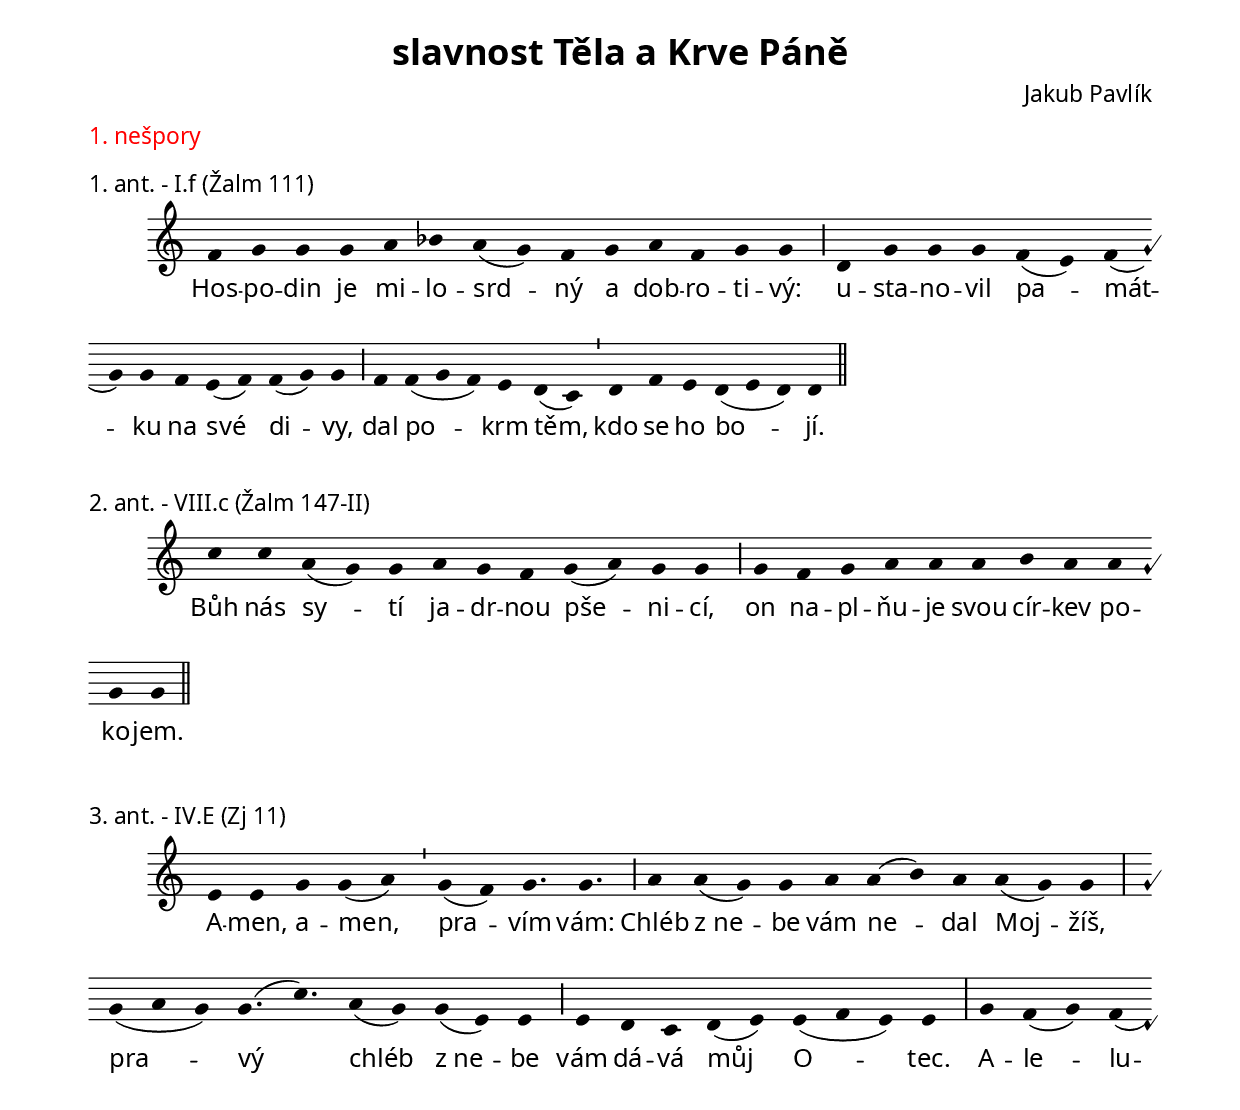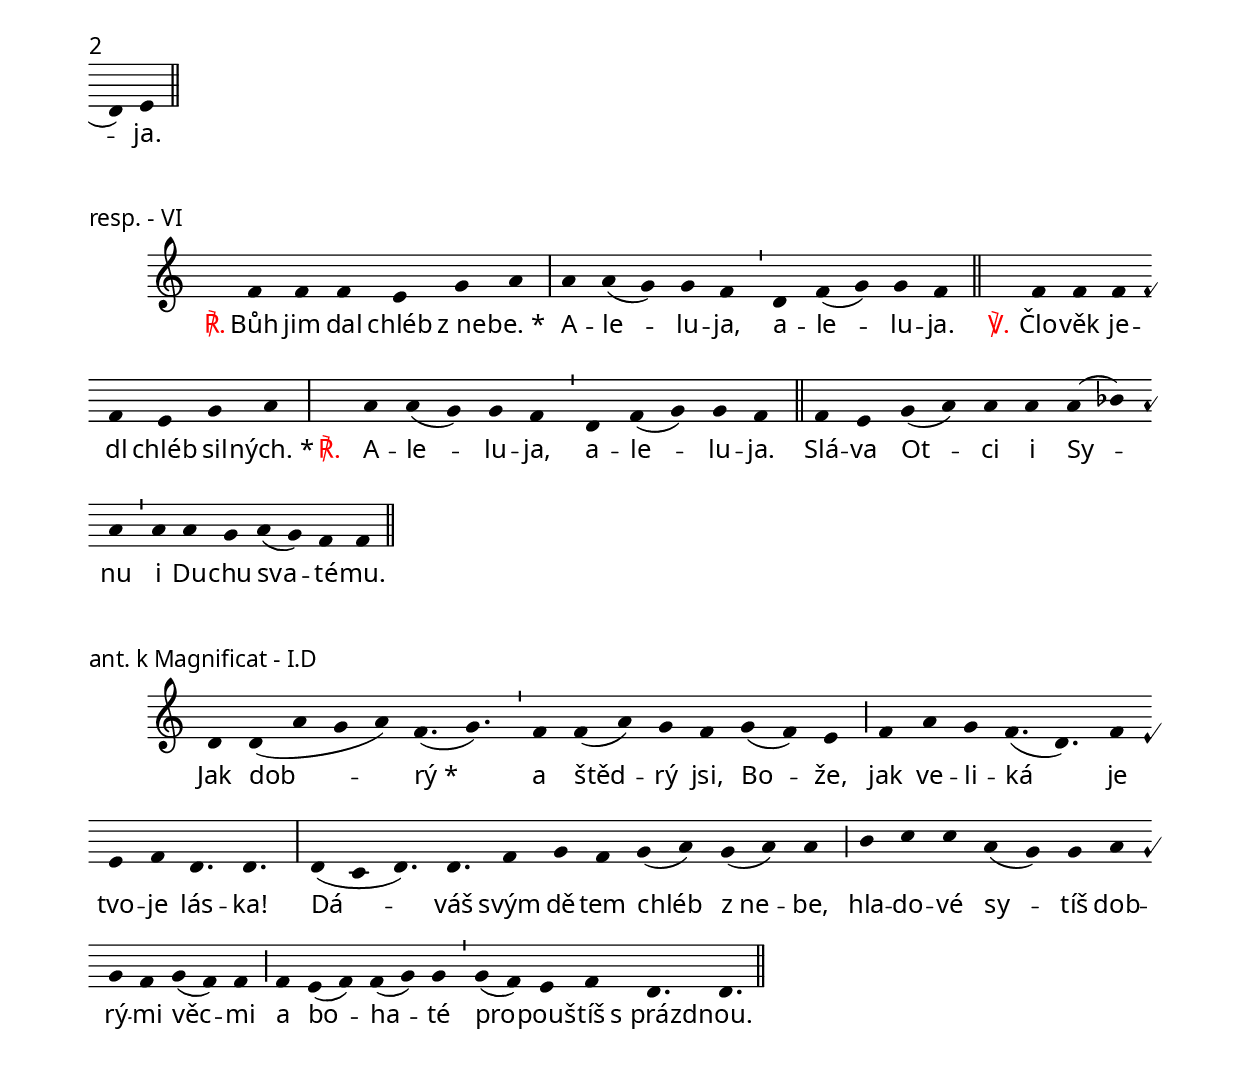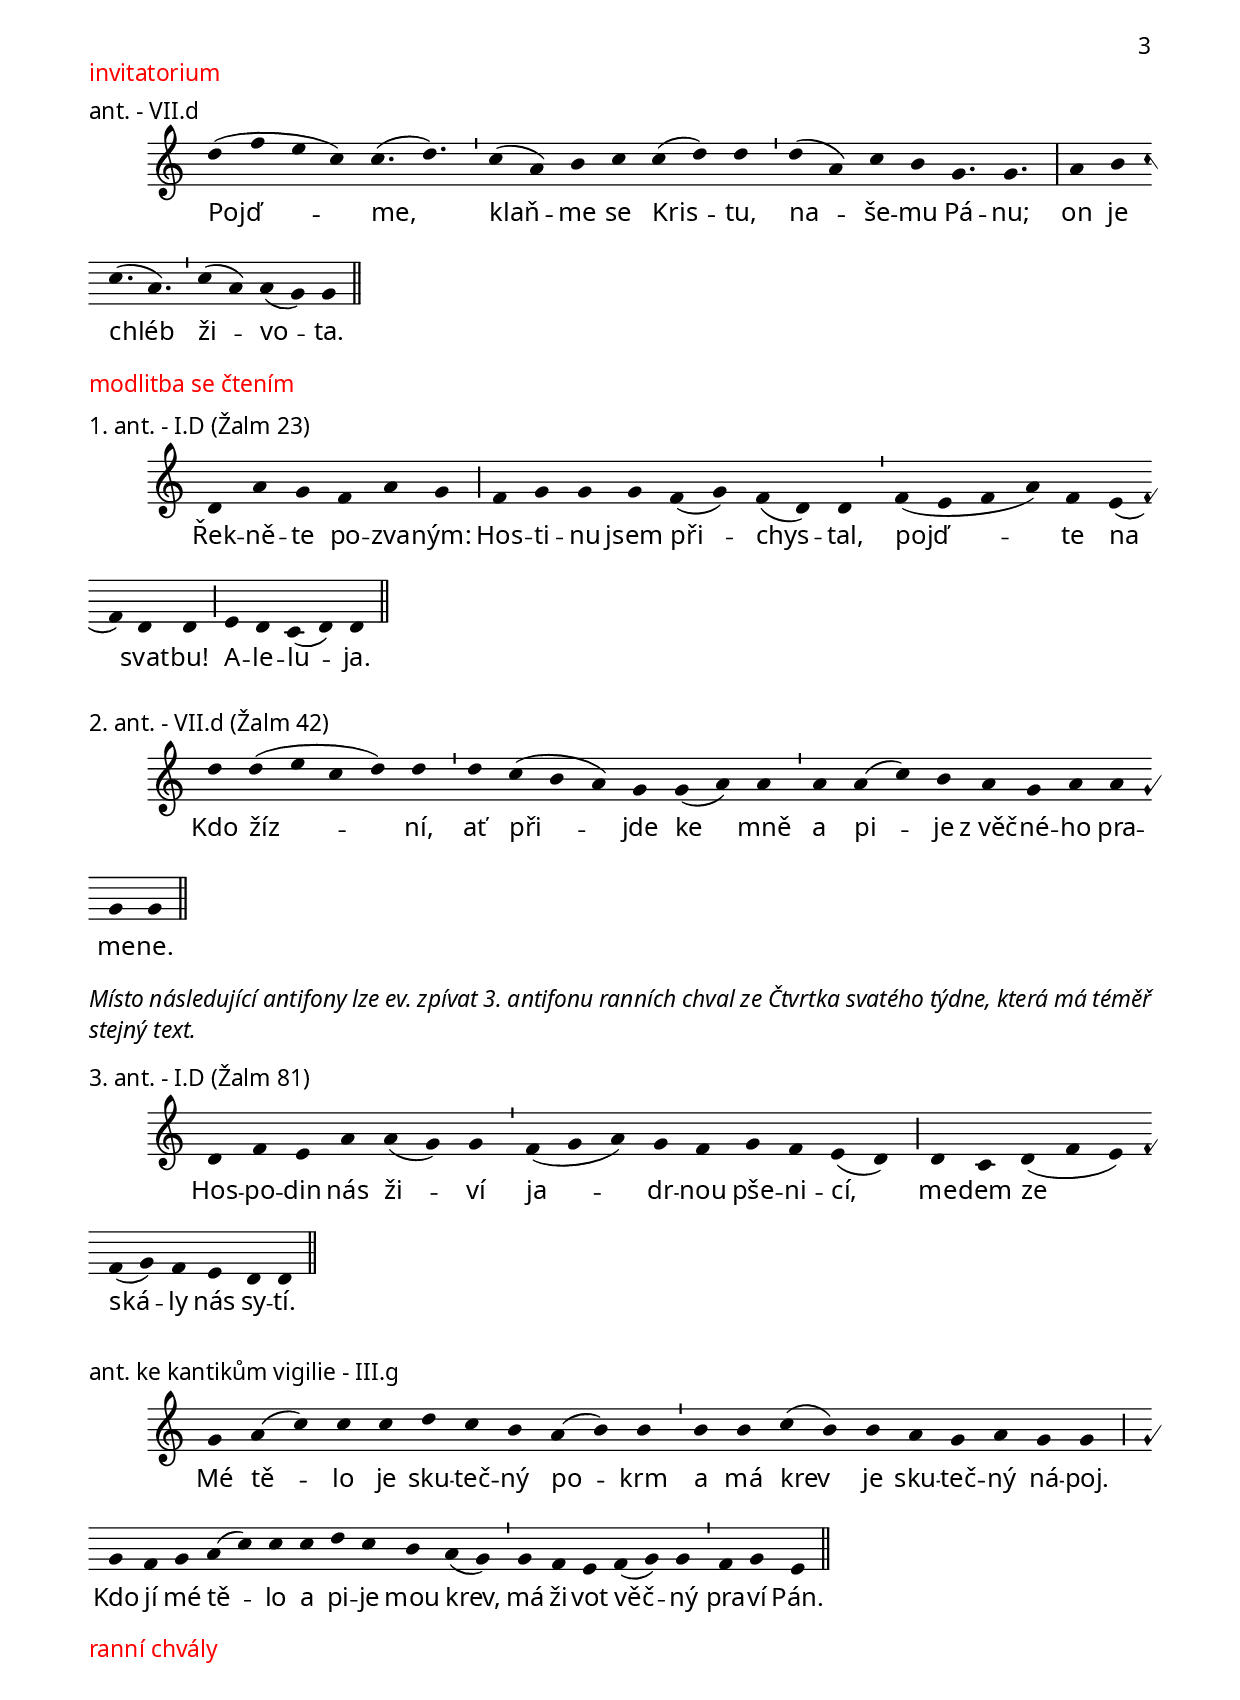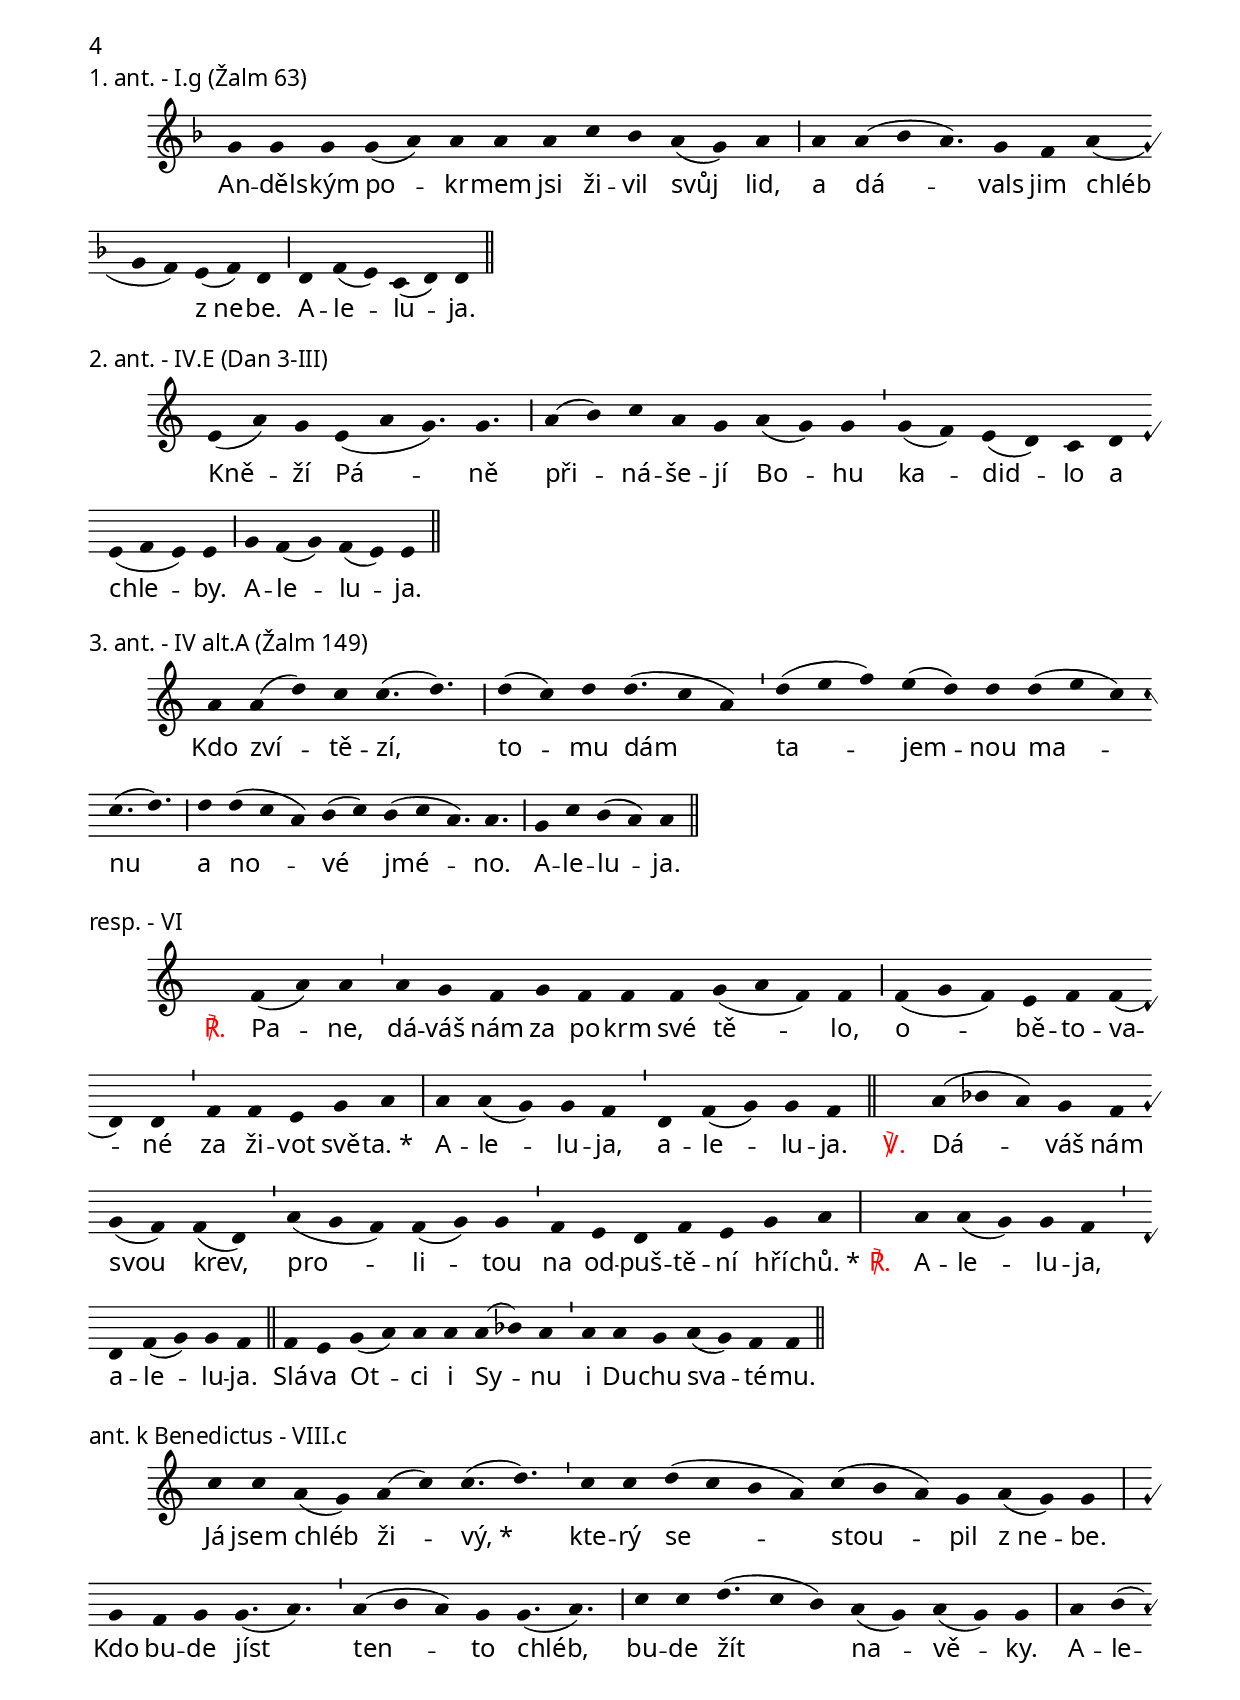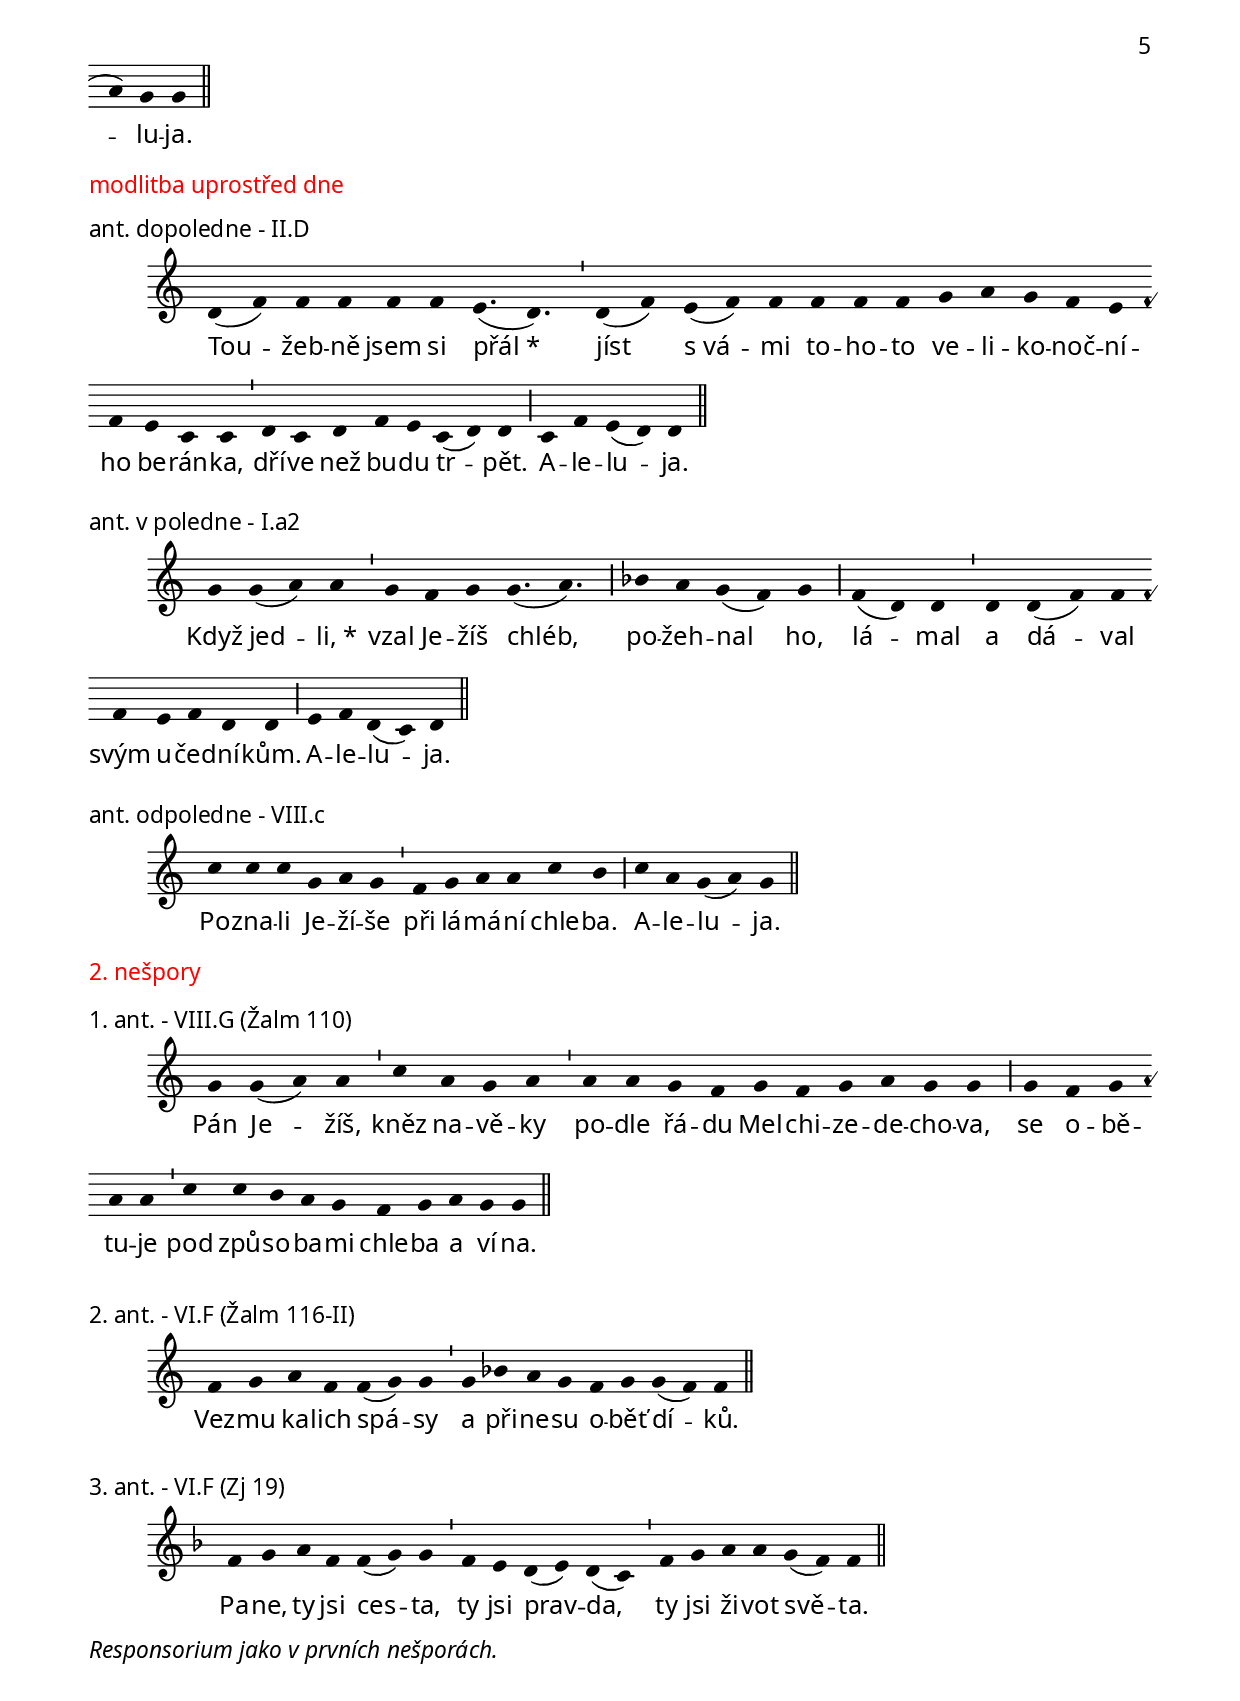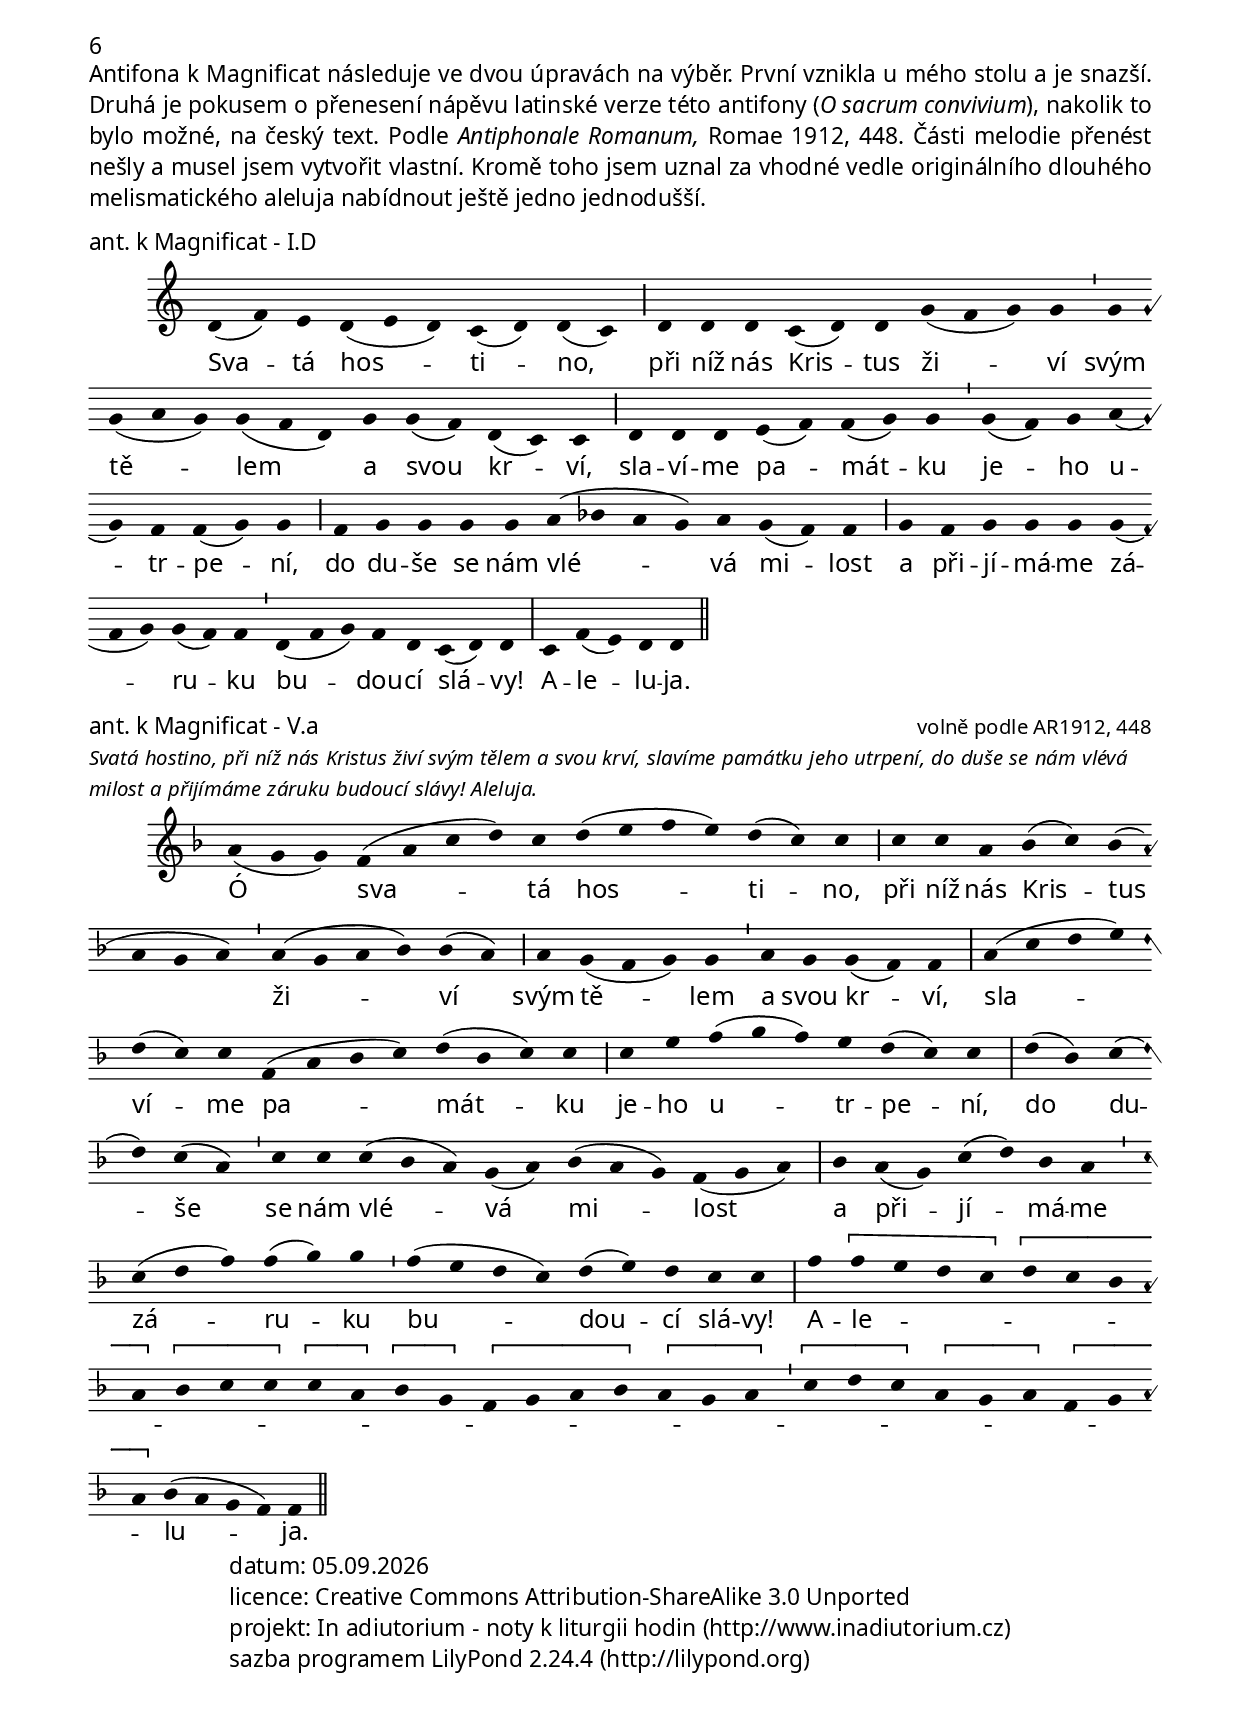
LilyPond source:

\version "2.18.0"

\header {
  title = "slavnost Těla a Krve Páně"
  composer = "Jakub Pavlík"
}

\include "spolecne.ly"
\include "dilyresponsorii.ly"

\markup {\nadpisHodinka {"1. nešpory"}}

\score {
  \relative c' {
    \choralniRezim
    f g g g a4 bes a( g) f g a f g g \barMaior
    d g g g f( e) f( g) g f e( f) f( g) g \barMaior
    f f( g f) e d( c) \barMin d f e d( e d) d \barFinalis
  }
  \addlyrics {
    Hos -- po -- din je mi -- lo -- srd -- ný a dob -- ro -- ti -- vý:
    u -- sta -- no -- vil pa -- mát -- ku na své di -- vy,
    dal po -- krm těm, kdo se ho bo -- jí.
  }
  \header {
    quid = "1. ant."
    modus = "I"
    differentia = "f"
    psalmus = "Žalm 111"
    id = "1ne-a1"
    piece = \markup {\sestavTitulek}
  }
}

\score {
  \relative c'' {
    \choralniRezim
    c4 c a( g) g a g f g( a) g g \barMaior
    g f g a a a b a a g g \barFinalis
  }
  \addlyrics {
    Bůh nás sy -- tí ja -- dr -- nou pše -- ni -- cí,
    on na -- pl -- ňu -- je svou cír -- kev po -- ko -- jem.
  }
  \header {
    quid = "2. ant."
    modus = "VIII"
    differentia = "c"
    psalmus = "Žalm 147-II"
    id = "1ne-a2"
    piece = \markup {\sestavTitulek}
  }
}

\score {
  \relative c' {
    \choralniRezim
    e4 e g g( a) \barMin g( f) g4. g \barMaior
    a4 a( g) g a a( b) a a( g) g \barMax
    g( a g) g4.( c) a4( g) g( e) e \barMaior
    e d c d( e) e( f e) e \barMax
    g f( g) f( d) e \barFinalis
  }
  \addlyrics {
    A -- men, a -- men, pra -- vím vám:
    Chléb z_ne -- be vám ne -- dal Moj -- žíš,
    pra -- vý chléb z_ne -- be vám dá -- vá můj O -- tec.
    A -- le -- lu -- ja.
  }
  \header {
    quid = "3. ant."
    modus = "IV"
    differentia = "E"
    psalmus = "Zj 11"
    id = "1ne-a3"
    piece = \markup {\sestavTitulek}
  }
}

\score {
  \relative c' {
    \choralniRezim

    % R
    \neviditelna f
    f4 f f e g a \barMax
    \respVIalelujaResponsum \barFinalis
    % V
    \neviditelna f
    f4 f f f e g a \barMax
    % R
    \neviditelna a
    \respVIalelujaResponsum \barFinalis
    % Slava
    \respVIalelujaDoxologie \barFinalis
  }
  \addlyrics {
    \Response Bůh jim dal chléb z_ne -- be._*
    A -- le -- lu -- ja, a -- le -- lu -- ja.
    \Verse Člo -- věk je -- dl chléb sil -- ných._*
    \Response A -- le -- lu -- ja, a -- le -- lu -- ja.
    \textRespDoxologie
  }
  \header {
    quid = "resp."
    modus = "VI"
    id = "1ne-resp"
    piece = \markup {\sestavTitulekResp}
  }
}

\score {
  \relative c' {
    \choralniRezim
    d4 d( a' g a) f4.( g) \barMin f4 f( a) g f g( f) e \barMaior
    f a g f4.( d) f4 e f d4. d \barMax

    d4( c d4.) d f4 g f g( a) g( a) a \barMaior
    b c c a( g) g a g f g( f) f \barMaior
    f e( f) f( g) g \barMin g( f) e f d4. d \barFinalis
  }
  \addlyrics {
    Jak dob -- rý_* a štěd -- rý jsi, Bo -- že,
    jak ve -- li -- ká je tvo -- je lás -- ka!

    Dá -- váš svým dě -- tem chléb z_ne -- be,
    hla -- do -- vé sy -- tíš dob -- rý -- mi věc -- mi
    a bo -- ha -- té pro -- pouš -- tíš s_prázd -- nou.
  }
  \header {
    quid = "ant. k Magnificat"
    modus = "I"
    differentia = "D"
    psalmus = ""
    id = "1ne-amag"
    piece = \markup {\sestavTitulekBezZalmu}
  }
}

\pageBreak % ZLOM

\markup {\nadpisHodinka {"invitatorium"}}

\score {
  \relative c'' {
    \choralniRezim
    d4( f e c) c4.( d) \barMin
    c4( a) b c c( d) d \barMin
    d4( a) c b g4. g \barMax
    a4 b c4.( a) \barMin c4( a) a( g) g \barFinalis
  }
  \addlyrics {
    Pojď -- me, klaň -- me se Kris -- tu, na -- še -- mu Pá -- nu;
    on je chléb ži -- vo -- ta.
  }
  \header {
    quid = "ant."
    modus = "VII"
    differentia = "d"
    psalmus = ""
    id = "invit"
    piece = \markup {\sestavTitulekBezZalmu}
  }
}

\markup {\nadpisHodinka {"modlitba se čtením"}}

\score {
  \relative c' {
    \choralniRezim
    d4 a' g f a g \barMaior
    f g g g f( g) f( d) d \barMin
    f( e f a) f e( f) d d \barMaior
    e d c( d) d \barFinalis
  }
  \addlyrics {
    Řek -- ně -- te po -- zva -- ným:
    Hos -- ti -- nu jsem při -- chys -- tal,
    pojď -- te na svat -- bu!
    A -- le -- lu -- ja.
  }
  \header {
    quid = "1. ant."
    modus = "I"
    differentia = "D"
    psalmus = "Žalm 23"
    placet = "část _pojďte ..._ na předchozí co do spádu úplně dobře nenavazuje."
    id = "mc-a1"
    piece = \markup {\sestavTitulek}
  }
}

\score {
  \relative c'' {
    \choralniRezim
    d4 d( e c d) d \barMin
    d c( b a) g g( a) a \barMin
    a a( c) b a g a a g g \barFinalis
  }
  \addlyrics {
    Kdo žíz -- ní,
    ať při -- jde ke mně
    a pi -- je z_věč -- né -- ho pra -- me -- ne.
  }
  \header {
    quid = "2. ant."
    modus = "VII"
    differentia = "d"
    psalmus = "Žalm 42"
    fial = "mezidobi_nejsvsrdce.ly#rch-a1?cast, upravena"
    placet = "se závěrem si zkusit trochu pohrát"
    id = "mc-a2"
    piece = \markup {\sestavTitulek}
  }
}

\markup\justify\italic{
  Místo následující antifony lze ev. zpívat
  3. antifonu ranních chval ze Čtvrtka svatého týdne,
  která má téměř stejný text.
}

\score {
  \relative c' {
    \choralniRezim
    d4 f e a a( g) g \barMin f( g a) g f g f e( d) \barMaior
    d c d( f e) f( g) f e d d \barFinalis
  }
  \addlyrics {
    Hos -- po -- din nás ži -- ví ja -- dr -- nou pše -- ni -- cí,
    me -- dem ze ská -- ly nás sy -- tí.
  }
  \header {
    quid = "3. ant."
    modus = "I"
    differentia = "D"
    psalmus = "Žalm 81"
    id = "mc-a3"
    notitia = "snadno by se dala textově a hudebně sjednotit s jednou
    již existující skupinou textově příbuzných antifon, ale záměrně jsem to neudělal"
    piece = \markup {\sestavTitulek}
  }
}

\score {
  \relative c'' {
    \choralniRezim
    g4 a( c) c c d c b a( b) b \barMin
    b b c( b) b a g a g g \barMaior
    g f g a( c) c c d c b a( g) \barMin
    g f e f( g) g \barMin
    f g e \barFinalis
  }
  \addlyrics {
    Mé tě -- lo je sku -- teč -- ný po -- krm
    a má krev je sku -- teč -- ný ná -- poj.
    Kdo jí mé tě -- lo a pi -- je mou krev,
    má ži -- vot věč -- ný
    pra -- ví Pán.
  }
  \header {
    quid = "ant. ke kantikům vigilie"
    modus = "III"
    differentia = "g"
    psalmus = ""
    fial = "antifony/mezidobi_nedeleB_11_20.ly#ne20b-rch-ben?zacatek"
    id = "mc-avig"
    piece = \markup {\sestavTitulekBezZalmu}
  }
}

\markup {\nadpisHodinka {"ranní chvály"}}

\score {
  \relative c'' {
    \choralniRezim
    \key f \major
    g4 g g g( a) a a a c bes a( g) a \barMaior
    a a( bes a4.) g4 f a( g f) e( f) d \barMaior
    d f( e) c( d) d \barFinalis
  }
  \addlyrics {
    An -- děl -- ským po -- kr -- mem jsi ži -- vil svůj lid,
    a dá -- vals jim chléb z_ne -- be.
    A -- le -- lu -- ja.
  }
  \header {
    quid = "1. ant."
    modus = "I"
    differentia = "g"
    psalmus = "Žalm 63"
    id = "rch-a1"
    piece = \markup {\sestavTitulek}
  }
}

\score {
  \relative c' {
    \choralniRezim
    e4( a) g e( a g4.) g \barMaior
    a4( b) c a g a( g) g \barMin
    g( f) e( d) c d e( f e) e \barMaior
    g f( g) f( e) e \barFinalis
  }
  \addlyrics {
    Kně -- ží Pá -- ně
    při -- ná -- še -- jí Bo -- hu ka -- did -- lo a chle -- by.
    A -- le -- lu -- ja.
  }
  \header {
    quid = "2. ant."
    modus = "IV"
    differentia = "E"
    psalmus = "Dan 3-III"
    id = "rch-a2"
    piece = \markup {\sestavTitulek}
  }
}

\score {
  \relative c'' {
    \choralniRezim
    a4 a( d) c c4.( d) \barMaior
    d4( c) d d4.( c4 a) \barMin d( e f) e( d) d d( e c) c4.( d) \barMaior
    d4 d( c a) b( c) b( c a4.) a \barMaior
    g4 c b( a) a \barFinalis
  }
  \addlyrics {
    Kdo zví -- tě -- zí,
    to -- mu dám ta -- jem -- nou ma -- nu
    a no -- vé jmé -- no.
    A -- le -- lu -- ja.
  }
  \header {
    quid = "3. ant."
    modus = "IV alt"
    differentia = "A"
    psalmus = "Žalm 149"
    placet = "zdá se přetížená melismaty; závěr od _nové_ dále je poněkud nelibý"
    id = "rch-a3"
    piece = \markup {\sestavTitulek}
  }
}

\score {
  \relative c' {
    \choralniRezim

    % R
    \neviditelna f
    f4( a) a \barMin a g f g f f f g( a f) f \barMaior f( g f) e f f( d) d \barMin f f e g a \barMax
    \respVIalelujaResponsum \barFinalis
    % V
    \neviditelna f
    a( bes a) g f g( f) f( d) \barMin a'( g f) f( g) g \barMin f e d f e g a \barMax
    % R
    \neviditelna a
    \respVIalelujaResponsum \barFinalis
    % Slava
    \respVIalelujaDoxologie \barFinalis
  }
  \addlyrics {
    \Response Pa -- ne, dá -- váš nám za po -- krm své tě -- lo, o -- bě -- to -- va -- né za ži -- vot svě -- ta._*
    A -- le -- lu -- ja, a -- le -- lu -- ja.
    \Verse Dá -- váš nám svou krev, pro -- li -- tou na od -- puš -- tě -- ní hří -- chů._*
    \Response A -- le -- lu -- ja, a -- le -- lu -- ja.
    \textRespDoxologie
  }
  \header {
    quid = "resp."
    modus = "VI"
    id = "rch-resp"
    piece = \markup {\sestavTitulekResp}
  }
}

\score {
  \relative c'' {
    \choralniRezim
    c4 c a( g) a( c) c4.( d) \barMin c4 c d( c b a) c( b a) g a( g) g \barMax
    g f g g4.( a) \barMin a4( b a) g g4.( a) \barMaior c4 c d4.( c4 b) a( g) a( g) g \barMax
    a b( a) g g \barFinalis
  }
  \addlyrics {
    Já jsem chléb ži -- vý,_* kte -- rý se -- stou -- pil z_ne -- be.
    Kdo bu -- de jíst ten -- to chléb, bu -- de žít na -- vě -- ky.
    A -- le -- lu -- ja.
  }
  \header {
    quid = "ant. k Benedictus"
    modus = "VIII"
    differentia = "c"
    psalmus = ""
    id = "rch-aben"
    piece = \markup {\sestavTitulekBezZalmu}
  }
}

\markup {\nadpisHodinka {"modlitba uprostřed dne"}}

\score {
  \relative c' {
    \choralniRezim
    d4( f) f f f f e4.( d) \barMin
    d4( f) e( f) f f f f g a g f e f e c c \barMin
    d c d f e c( d) d \barMaior
    c f e( d) d \barFinalis
  }
  \addlyrics {
    Tou -- žeb -- ně jsem si přál_*
    jíst s_vá -- mi to -- ho -- to ve -- li -- ko -- noč -- ní -- ho be -- rán -- ka,
    dří -- ve než bu -- du tr -- pět.
    A -- le -- lu -- ja.
  }
  \header {
    quid = "ant. dopoledne"
    modus = "II"
    differentia = "D"
    psalmus = ""
    id = "up-tercie"
    fons = "Svatý týden, čtvrtek, ad Benedictus; přidáno aleluja"
    fial = "pust_svatytyden.ly#ct-rch-aben?+aleluja"
    piece = \markup {\sestavTitulekBezZalmu}
  }
}

\score {
  \relative c'' {
    \choralniRezim
    g4 g( a) a \barMin g f g g4.( a) \barMaior
    bes4 a g( f) g \barMaior
    f( d) d \barMin d d( f) f f e f d d \barMaior
    e f d( c) d \barFinalis
  }
  \addlyrics {
    Když jed -- li,_* vzal Je -- žíš chléb,
    po -- žeh -- nal ho,
    lá -- mal a dá -- val svým u -- čed -- ní -- kům.
    A -- le -- lu -- ja.
  }
  \header {
    quid = "ant. v poledne"
    modus = "I"
    differentia = "a2"
    psalmus = ""
    id = "up-sexta"
    fial = "pust_triduum.ly#ct-nesp-mag?+aleluja"
    piece = \markup {\sestavTitulekBezZalmu}
  }
}

\score {
  \relative c'' {
    \choralniRezim
    c4 c c g a g \barMin
    f g a a c b \barMaior
    c a g( a) g \barFinalis
  }
  \addlyrics {
    Po -- zna -- li Je -- ží -- še
    při lá -- má -- ní chle -- ba.
    A -- le -- lu -- ja.
  }
  \header {
    quid = "ant. odpoledne"
    modus = "VIII"
    differentia = "c"
    psalmus = ""
    id = "up-nona"
    piece = \markup {\sestavTitulekBezZalmu}
  }
}

\markup {\nadpisHodinka {"2. nešpory"}}

\score {
  \relative c'' {
    \choralniRezim
    g4 g( a) a \barMin
    c a g a \barMin
    a a g f g f g a g g \barMaior
    g f g a a \barMin
    c c b a g f g a g g \barFinalis
  }
  \addlyrics {
    Pán Je -- žíš,
    kněz na -- vě -- ky
    po -- dle řá -- du Mel -- chi -- ze -- de -- cho -- va,
    se o -- bě -- tu -- je
    pod způ -- so -- ba -- mi chle -- ba a ví -- na.
  }
  \header {
    quid = "1. ant."
    modus = "VIII"
    differentia = "G"
    psalmus = "Žalm 110"
    id = "2ne-a1"
    piece = \markup {\sestavTitulek}
  }
}

\score {
  \relative c' {
    \choralniRezim
    f4 g a f f( g) g \barMin
    g bes a g f g g( f) f \barFinalis
  }
  \addlyrics {
    Vez -- mu ka -- lich spá -- sy
    a při -- ne -- su o -- běť dí -- ků.
  }
  \header {
    quid = "2. ant."
    modus = "VI"
    differentia = "F"
    psalmus = "Žalm 116-II"
    id = "2ne-a2"
    piece = \markup {\sestavTitulek}
  }
}

\score {
  \relative c' {
    \key f \major
    \choralniRezim
    f4 g a f f( g) g \barMin
    f e d( e) d( c) \barMin
    f g a a g( f) f \barFinalis
  }
  \addlyrics {
    Pa -- ne, ty jsi ces -- ta,
    ty jsi prav -- da,
    ty jsi ži -- vot svě -- ta.
  }
  \header {
    quid = "3. ant."
    modus = "VI"
    differentia = "F"
    psalmus = "Zj 19"
    id = "2ne-a3"
    piece = \markup {\sestavTitulek}
  }
}

\markup\italic{Responsorium jako v prvních nešporách.}

\pageBreak

\markup\justify{Antifona k Magnificat následuje ve dvou úpravách
na výběr. První vznikla u mého stolu a je snazší.
Druhá je pokusem o přenesení nápěvu latinské verze této antifony
\concat{( \italic{"O sacrum convivium"} ),} nakolik to bylo možné,
na český text. Podle \italic{Antiphonale Romanum,} Romae 1912, 448.

Části melodie přenést nešly a musel jsem vytvořit
vlastní. Kromě toho jsem uznal za vhodné vedle originálního
dlouhého melismatického aleluja nabídnout ještě jedno jednodušší.}

\score {
  \relative c' {
    \choralniRezim
    d( f) e d( e d) c( d) d( c) \barMaior
    d d d c( d) d g( f g) g \barMin g g( a g) g( f d) g g( f) d( c) c \barMaior
    d d d e( f) f( g) g \barMin g( f) g a( g) f f( g) g \barMaior
    f g g g g a( bes a g) a g( f) f \barMaior
    g f g g g g( f g) g( f) f \barMin d( f g) f d c( d) d \barMax
    c f( e) d d \barFinalis
  }
  \addlyrics {
    % Jedno dlouhe rozvite osloveni - bez jakehokoli nasledneho
    % sdeleni.
    Sva -- tá hos -- ti -- no,
    při níž nás Kris -- tus ži -- ví svým tě -- lem a svou kr -- ví,
    sla -- ví -- me pa -- mát -- ku je -- ho u -- tr -- pe -- ní,
    do du -- še se nám vlé -- vá mi -- lost
    a při -- jí -- má -- me zá -- ru -- ku bu -- dou -- cí slá -- vy!
    A -- le -- lu -- ja.
  }
  \header {
    quid = "ant. k Magnificat"
    modus = "I"
    differentia = "D"
    psalmus = ""
    placet = "na více místech působí ploše; obzvlášť divná je část _a přijímáme záruku_"
    id = "2ne-amag-var1"
    piece = \markup {\sestavTitulekBezZalmu}
  }
}

\score {
  \relative c'' {
    \choralniRezim
    \key f \major
    a4( g g) f4( a c d) c d( e f e) d( c) c \barMaior
    c c a bes( c) bes( a g a) \barMin a( g a bes) bes( a) \barMaior a g( f g) g \barMin a g g( f) f \barMax

    a( c d e) d( c) c f,( a bes c) d( bes c) c \barMaior
    c e f( g f) e d( c) c \barMax

    d( bes) c( d) c( a) \barMin c c c( bes a) g( a)
    bes( a g) f( g a) \barMax

    bes a( g) c( d) bes a \barMin
    c( d f) f( g) g \barMin f( e d c) d( e) d c c \barMax

    f
    \once \override Slur.stencil = ##f
    \[ f( e d c \] \[ d c bes a \] \[ bes c c \] \[ c a \] \[ bes g \]  \[ f g a bes \] \[ a g a \] \barMin
    \[ c d c \] \[ a g a \] \[ f g a) \]
    bes( a g f) f \barFinalis
  }
  \addlyrics {
    % Jedno dlouhe rozvite osloveni - bez jakehokoli nasledneho
    % sdeleni.
    Ó sva -- tá hos -- ti -- no,
    při níž nás Kris -- tus ži -- ví svým tě -- lem a svou kr -- ví,

    sla -- ví -- me pa -- mát -- ku je -- ho u -- tr -- pe -- ní,

    do du -- še se nám vlé -- vá mi -- lost

    a při -- jí -- má -- me zá -- ru -- ku bu -- dou -- cí slá -- vy!

    A -- le -- lu -- ja.
  }
  \header {
    textus_approbatus = "Svatá hostino,
    při níž nás Kristus živí svým tělem a svou krví,
    slavíme památku jeho utrpení,
    do duše se nám vlévá milost
    a přijímáme záruku budoucí slávy! Aleluja."
    fons_externus = "volně podle AR1912, 448"
    quid = "ant. k Magnificat"
    modus = "V"
    differentia = "a"
    psalmus = ""
    id = "2ne-amag-var2"
    piece = \markup {\sestavTitulekBezZalmu}
  }
}
